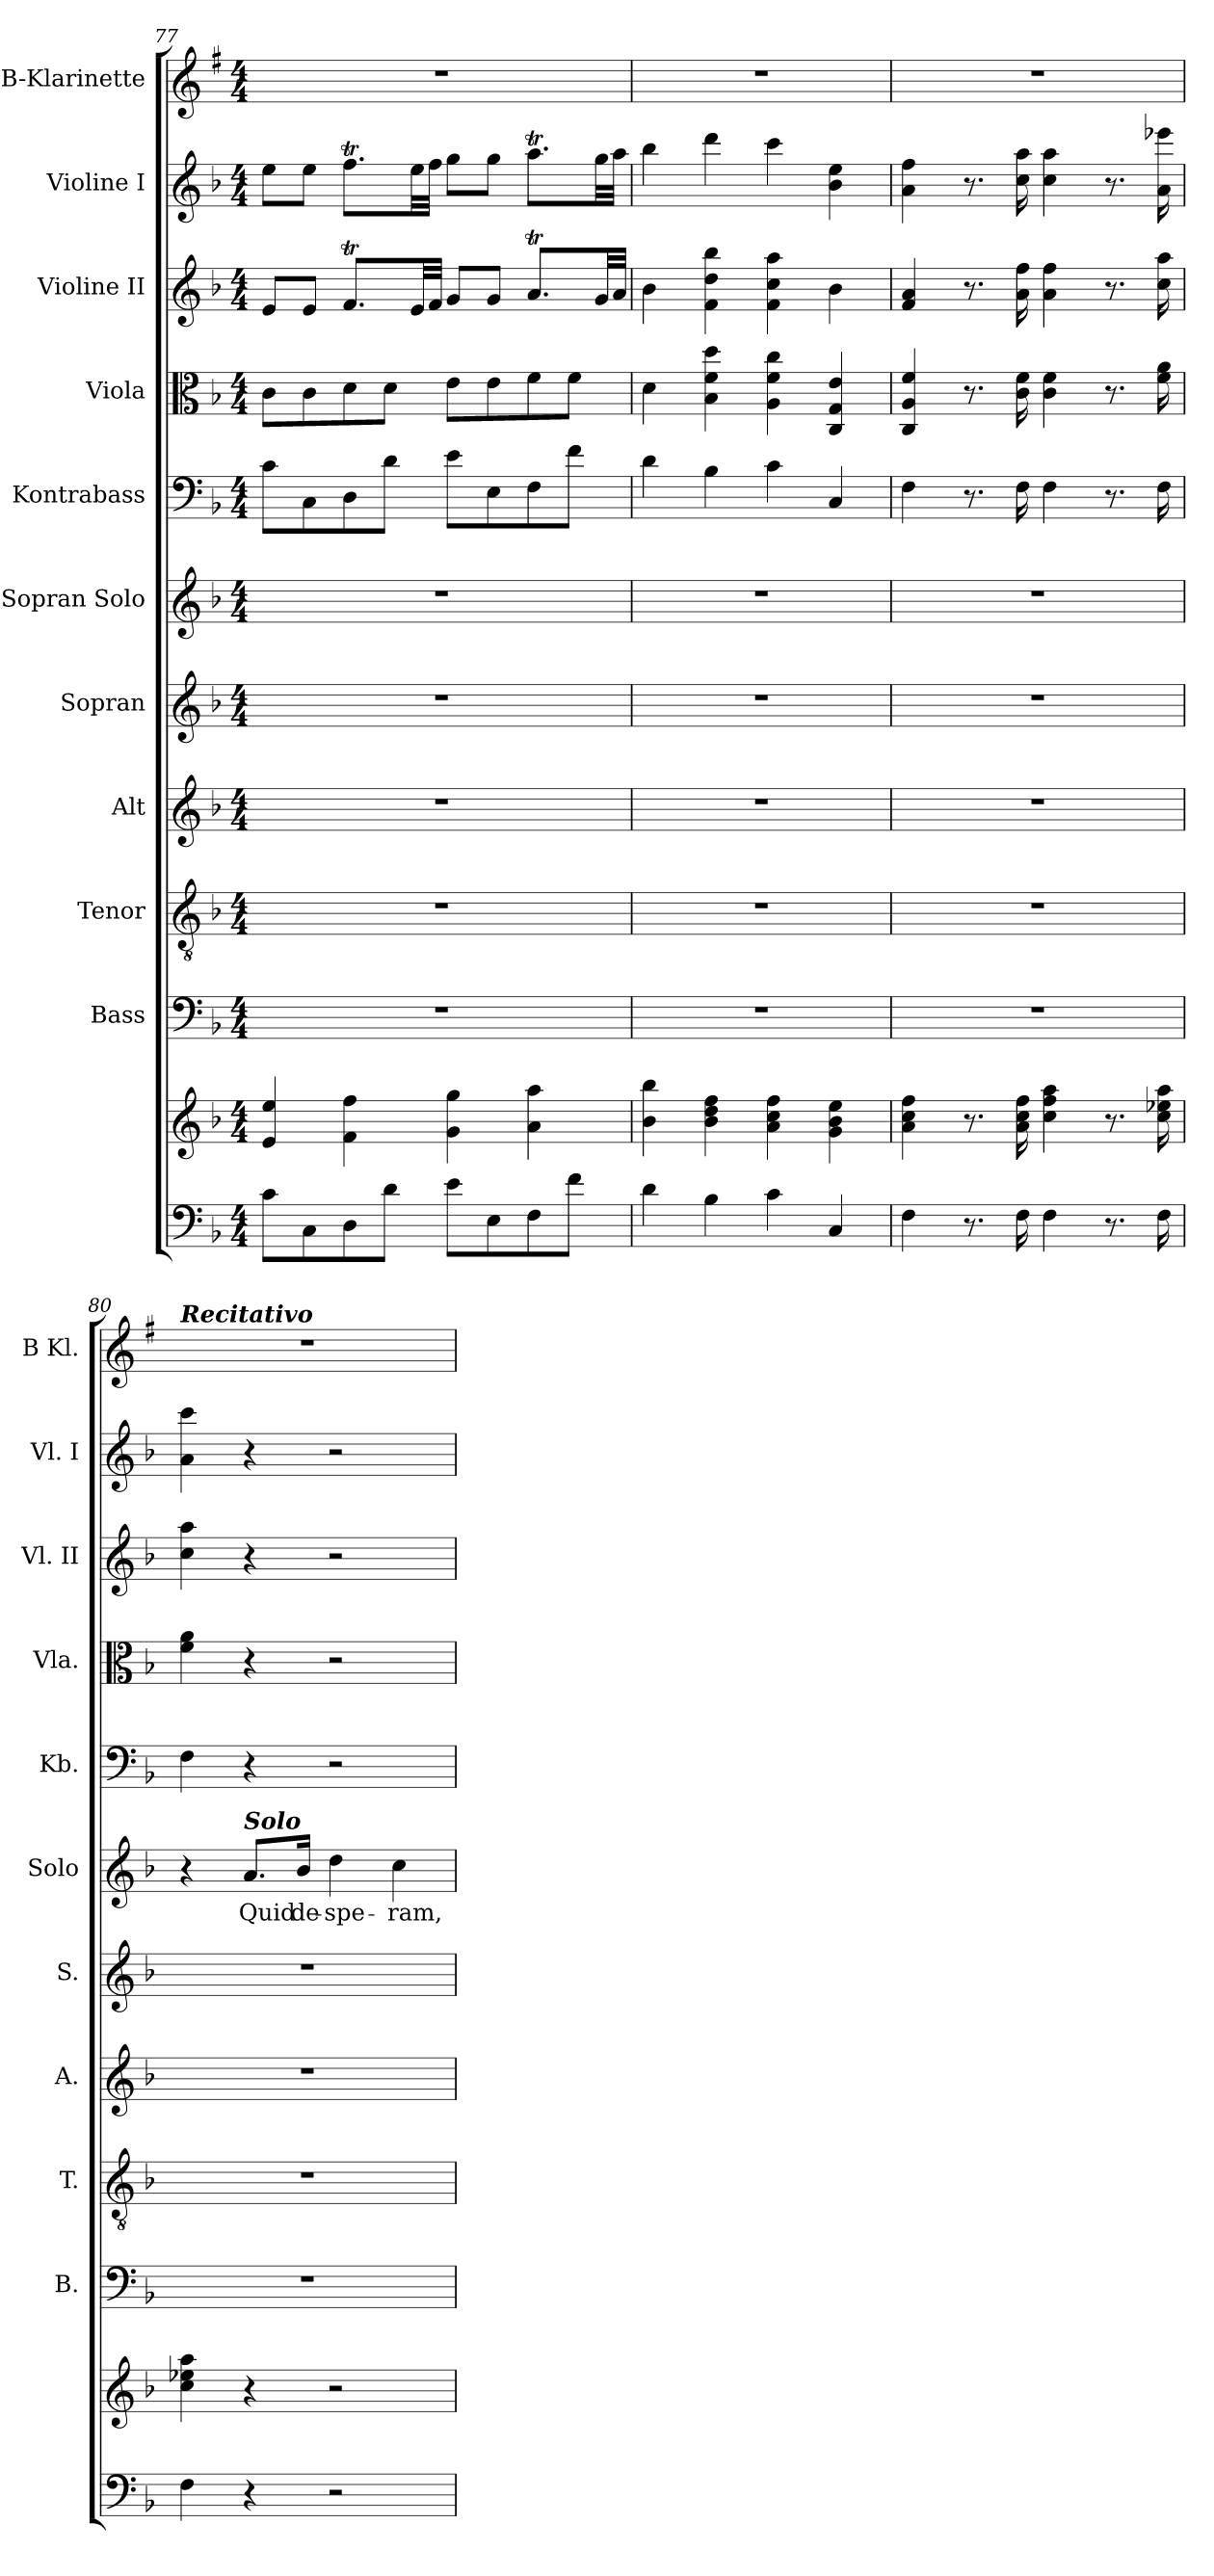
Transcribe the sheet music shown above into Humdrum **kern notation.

**kern	**kern	**kern	**kern	**kern	**kern	**kern	**text	**kern	**kern	**kern	**kern	**kern
*part11	*part11	*part10	*part9	*part8	*part7	*part6	*part6	*part5	*part4	*part3	*part2	*part1
*staff12	*staff11	*staff10	*staff9	*staff8	*staff7	*staff6	*staff6	*staff5	*staff4	*staff3	*staff2	*staff1
*	*	*I"Bass	*I"Tenor	*I"Alt	*I"Sopran	*I"Sopran Solo	*	*I"Kontrabass	*I"Viola	*I"Violine II	*I"Violine I	*I"B-Klarinette
*	*	*I'B.	*I'T.	*I'A.	*I'S.	*I'Solo	*	*I'Kb.	*I'Vla.	*I'Vl. II	*I'Vl. I	*I'B Kl.
*clefF4	*clefG2	*clefF4	*clefGv2	*clefG2	*clefG2	*clefG2	*	*clefF4	*clefC3	*clefG2	*clefG2	*clefG2
*	*	*	*	*	*	*	*	*ITrd7c12	*	*	*	*ITrd1c2
*k[b-]	*k[b-]	*k[b-]	*k[b-]	*k[b-]	*k[b-]	*k[b-]	*	*k[b-]	*k[b-]	*k[b-]	*k[b-]	*k[b-]
*F:	*F:	*F:	*F:	*F:	*F:	*F:	*	*F:	*F:	*F:	*F:	*F:
*M4/4	*M4/4	*M4/4	*M4/4	*M4/4	*M4/4	*M4/4	*	*M4/4	*M4/4	*M4/4	*M4/4	*M4/4
=77	=77	=77	=77	=77	=77	=77	=77	=77	=77	=77	=77	=77
8c\L	4e/ 4ee/	1r	1r	1r	1r	1r	.	8C\L	8c\L	8e/L	8ee\L	1r
8C\	.	.	.	.	.	.	.	8CC\	8c\	8e/J	8ee\J	.
8D\	4f\ 4ff\	.	.	.	.	.	.	8DD\	8d\	8.fT/L	8.ffT\L	.
8d\J	.	.	.	.	.	.	.	8D\J	8d\J	.	.	.
.	.	.	.	.	.	.	.	.	.	32e/LL	32ee\LL	.
.	.	.	.	.	.	.	.	.	.	32f/JJJ	32ff\JJJ	.
8e\L	4g\ 4gg\	.	.	.	.	.	.	8E\L	8e\L	8g/L	8gg\L	.
8E\	.	.	.	.	.	.	.	8EE\	8e\	8g/J	8gg\J	.
8F\	4a\ 4aa\	.	.	.	.	.	.	8FF\	8f\	8.at/L	8.aat\L	.
8f\J	.	.	.	.	.	.	.	8F\J	8f\J	.	.	.
.	.	.	.	.	.	.	.	.	.	32g/LL	32gg\LL	.
.	.	.	.	.	.	.	.	.	.	32a/JJJ	32aa\JJJ	.
!!LO:PB:g=z
=78	=78	=78	=78	=78	=78	=78	=78	=78	=78	=78	=78	=78
4d\	4b-\ 4bb-\	1r	1r	1r	1r	1r	.	4D\	4d\	4b-\	4bb-\	1r
4B-\	4b-\ 4dd\ 4ff\	.	.	.	.	.	.	4BB-\	4B-\ 4f\ 4dd\	4f\ 4dd\ 4bb-\	4ddd\	.
4c\	4a\ 4cc\ 4ff\	.	.	.	.	.	.	4C\	4A\ 4f\ 4cc\	4f\ 4cc\ 4aa\	4ccc\	.
4C/	4g\ 4b-\ 4ee\	.	.	.	.	.	.	4CC/	4C/ 4G/ 4e/	4b-\	4b-\ 4ee\	.
=79	=79	=79	=79	=79	=79	=79	=79	=79	=79	=79	=79	=79
4F\	4a\ 4cc\ 4ff\	1r	1r	1r	1r	1r	.	4FF\	4C/ 4A/ 4f/	4f/ 4a/	4a\ 4ff\	1r
8.r	8.r	.	.	.	.	.	.	8.r	8.r	8.r	8.r	.
16F\	16a\ 16cc\ 16ff\	.	.	.	.	.	.	16FF\	16c\ 16f\	16a\ 16ff\	16cc\ 16aa\	.
4F\	4cc\ 4ff\ 4aa\	.	.	.	.	.	.	4FF\	4c\ 4f\	4a\ 4ff\	4cc\ 4aa\	.
8.r	8.r	.	.	.	.	.	.	8.r	8.r	8.r	8.r	.
16F\	16cc\ 16ee-X\ 16aa\	.	.	.	.	.	.	16FF\	16f\ 16a\	16cc\ 16aa\	16a\ 16eee-X\	.
=80	=80	=80	=80	=80	=80	=80	=80	=80	=80	=80	=80	=80
!	!	!	!	!	!	!	!	!	!	!	!	!LO:TX:a:Bi:t=Recitativo
4F\	4cc\ 4ee-X\ 4aa\	1r	1r	1r	1r	4r	.	4FF\	4f\ 4a\	4cc\ 4aa\	4a\ 4ccc\	1r
!	!	!	!	!	!	!LO:TX:a:Bi:t=Solo	!	!	!	!	!	!
!	!	!	!	!	!	!	!LO:LY:b	!	!	!	!	!
4r	4r	.	.	.	.	8.a/L	Quid	4r	4r	4r	4r	.
!	!	!	!	!	!	!	!LO:LY:b	!	!	!	!	!
.	.	.	.	.	.	16b-/Jk	de-	.	.	.	.	.
!	!	!	!	!	!	!	!LO:LY:b	!	!	!	!	!
2r	2r	.	.	.	.	4dd\	-spe-	2r	2r	2r	2r	.
!	!	!	!	!	!	!	!LO:LY:b	!	!	!	!	!
.	.	.	.	.	.	4cc\	-ram,	.	.	.	.	.
=	=	=	=	=	=	=	=	=	=	=	=	=
*-	*-	*-	*-	*-	*-	*-	*-	*-	*-	*-	*-	*-
